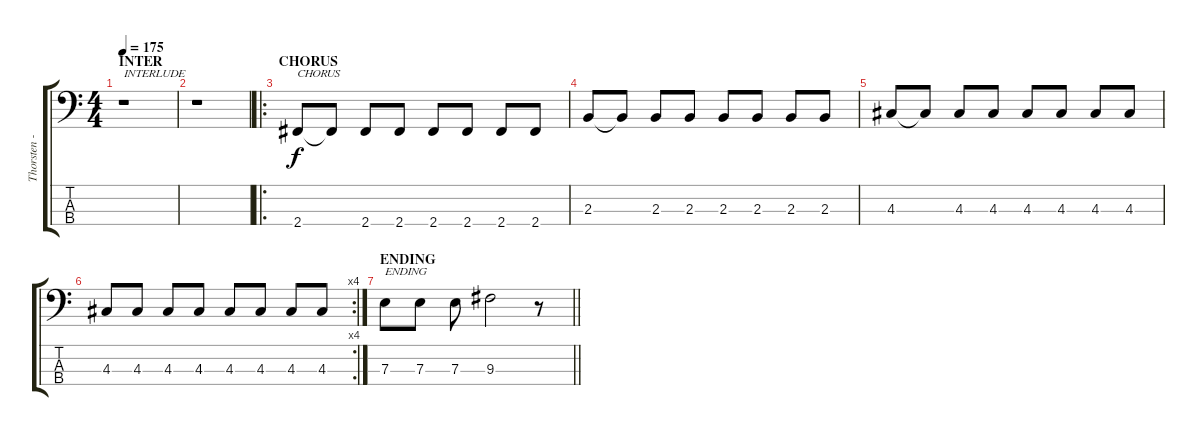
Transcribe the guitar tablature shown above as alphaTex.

\track ("Thorsten - Bass" "Thorsten -") {instrument electricbassfinger}
\staff {score tabs}
\tuning (G2 D2 A1 E1) {hide}
\ts (4 4)
\section ("" "INTER")
\tempo 175
\clef f4
\ks c
r.1{txt "INTERLUDE" dy f} |
r.1 |
\ro
\section ("" "CHORUS")
2.4.8{txt "CHORUS"} 2.4{t}.8 2.4.8 2.4.8 2.4.8 2.4.8 2.4.8 2.4.8 |
2.3.8 2.3{t}.8 2.3.8 2.3.8 2.3.8 2.3.8 2.3.8 2.3.8 |
4.3.8 4.3{t}.8 4.3.8 4.3.8 4.3.8 4.3.8 4.3.8 4.3.8 |
\rc 4
4.3.8 4.3.8 4.3.8 4.3.8 4.3.8 4.3.8 4.3.8 4.3.8 |
\section ("" "ENDING")
\barLineRight lightlight
7.3.8{txt "ENDING"} 7.3.8 7.3.8 9.3.2 r.8
